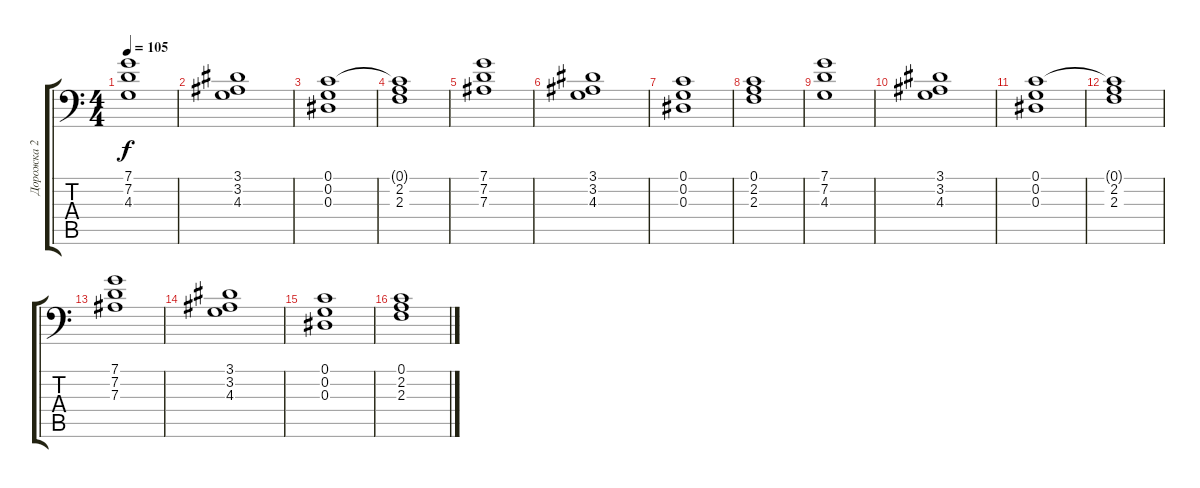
\track ("Дорожка 2" "Дорожка 2") {instrument stringensemble1}
\staff {score tabs}
\tuning (C4 G3 Eb3 Bb2 F2 Bb1) {hide}
\ts (4 4)
\tempo 105
\clef f4
\ks c
(7.1 7.2 4.3).1{dy f} |
(3.1 3.2 4.3).1 |
(0.1 0.2 0.3).1 |
(0.1{t} 2.2 2.3).1 |
(7.1 7.2 7.3).1 |
(3.1 3.2 4.3).1 |
(0.1 0.2 0.3).1 |
(0.1 2.2 2.3).1 |
(7.1 7.2 4.3).1 |
(3.1 3.2 4.3).1 |
(0.1 0.2 0.3).1 |
(0.1{t} 2.2 2.3).1 |
(7.1 7.2 7.3).1 |
(3.1 3.2 4.3).1 |
(0.1 0.2 0.3).1 |
(0.1 2.2 2.3).1
